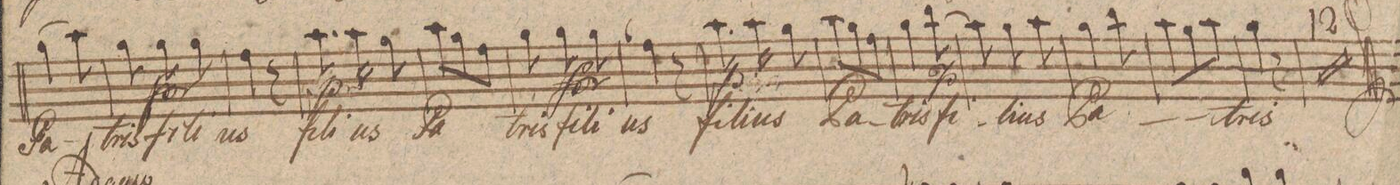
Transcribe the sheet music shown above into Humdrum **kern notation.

**kern	**text	**text	**dynam
*I"Canto	*	*	*
*clefC1	*	*	*
*k[f#c#g#d#]	*	*	*
*M3/8	*	*	*
(4ee\	Pa-	.	.
8ff#\)	.	.	.
=100	=100	=100	=100
8ee\	-tris	.	.
8ee\	fi-	.	f
8ee\	-li-	.	.
=101	=101	=101	=101
4dd#\	-us	.	.
8r	.	.	.
=102	=102	=102	=102
8.ff#\	fi-	.	p
16ff#\	-li-	.	.
8ee\	-us	.	.
=103	=103	=103	=103
8ff#\L	Pa-	.	.
8ee\	.	.	.
8dd#\J	.	.	.
=104	=104	=104	=104
8ee\	-tris	.	.
8ee\	fi-	.	f
8ee\	-li-	.	.
=105	=105	=105	=105
8qqee/	.	.	.
4dd#\	-us	.	.
8r	.	.	.
=106	=106	=106	=106
8.ff#\	Fi-	.	p
16ff#\	-li-	.	.
8ee\	-us	.	.
=107	=107	=107	=107
8ff#\L	Pa-	.	.
8ee\	.	.	.
8dd#\J	.	.	.
=108	=108	=108	=108
4ee\	-tris	.	.
(8gg#\	fi-	.	p
=109	=109	=109	=109
8ff#\)	.	.	.
8ee\	-li-	.	.
8ff#\	-us	.	.
=110	=110	=110	=110
4ee\	Pa-	.	.
8gg#\	.	.	.
=111	=111	=111	=111
8ff#\L	.	.	.
8ee\	.	.	.
8ff#\J	.	.	.
=112	=112	=112	=112
4ee\	-tris	.	.
8r	.	.	.
=113	=113	=113	=113
4.r	.	.	.
=114	=114	=114	=114
4.r	.	.	.
=115	=115	=115	=115
4.r	.	.	.
=116	=116	=116	=116
4.r	.	.	.
=117	=117	=117	=117
4.r	.	.	.
=118	=118	=118	=118
4.r	.	.	.
=119	=119	=119	=119
4.r	.	.	.
=120	=120	=120	=120
4.r	.	.	.
=121	=121	=121	=121
4.r	.	.	.
=122	=122	=122	=122
4.r	.	.	.
=123	=123	=123	=123
4.r	.	.	.
=124	=124	=124	=124
4.r	.	.	.
=125||	=125||	=125||	=125||
*M4/4	*	*	*
*met(c)	*	*	*
*mmet(c)	*	*	*
*-	*-	*-	*-
